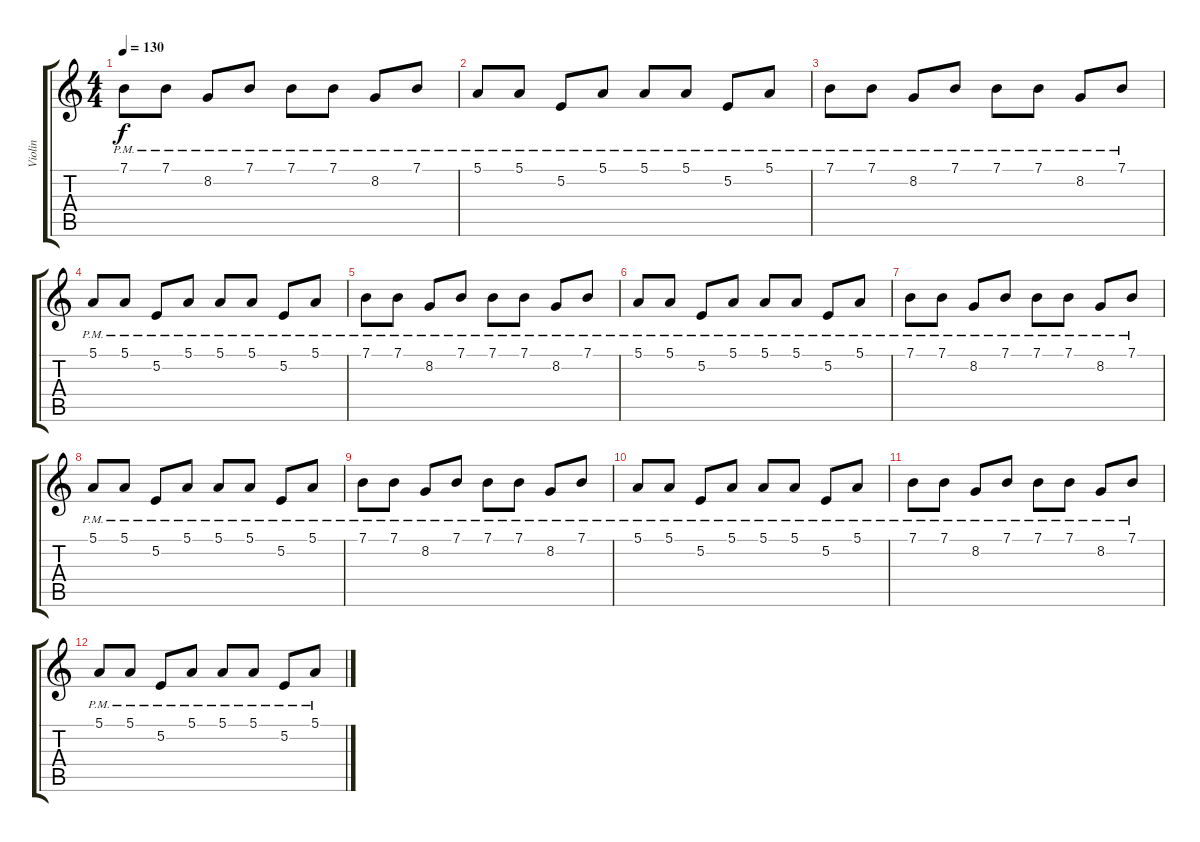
\track ("Violin" "Violin") {instrument violin}
\staff {score tabs}
\tuning (E4 B3 G3 D3 A2 E2) {hide}
\ts (4 4)
\tempo 130
\clef g2
\ks c
7.1{pm}.8{dy f} 7.1{pm}.8 8.2{pm}.8 7.1{pm}.8 7.1{pm}.8 7.1{pm}.8 8.2{pm}.8 7.1{pm}.8 |
5.1{pm}.8 5.1{pm}.8 5.2{pm}.8 5.1{pm}.8 5.1{pm}.8 5.1{pm}.8 5.2{pm}.8 5.1{pm}.8 |
7.1{pm}.8 7.1{pm}.8 8.2{pm}.8 7.1{pm}.8 7.1{pm}.8 7.1{pm}.8 8.2{pm}.8 7.1{pm}.8 |
5.1{pm}.8 5.1{pm}.8 5.2{pm}.8 5.1{pm}.8 5.1{pm}.8 5.1{pm}.8 5.2{pm}.8 5.1{pm}.8 |
7.1{pm}.8 7.1{pm}.8 8.2{pm}.8 7.1{pm}.8 7.1{pm}.8 7.1{pm}.8 8.2{pm}.8 7.1{pm}.8 |
5.1{pm}.8 5.1{pm}.8 5.2{pm}.8 5.1{pm}.8 5.1{pm}.8 5.1{pm}.8 5.2{pm}.8 5.1{pm}.8 |
7.1{pm}.8 7.1{pm}.8 8.2{pm}.8 7.1{pm}.8 7.1{pm}.8 7.1{pm}.8 8.2{pm}.8 7.1{pm}.8 |
5.1{pm}.8 5.1{pm}.8 5.2{pm}.8 5.1{pm}.8 5.1{pm}.8 5.1{pm}.8 5.2{pm}.8 5.1{pm}.8 |
7.1{pm}.8 7.1{pm}.8 8.2{pm}.8 7.1{pm}.8 7.1{pm}.8 7.1{pm}.8 8.2{pm}.8 7.1{pm}.8 |
5.1{pm}.8 5.1{pm}.8 5.2{pm}.8 5.1{pm}.8 5.1{pm}.8 5.1{pm}.8 5.2{pm}.8 5.1{pm}.8 |
7.1{pm}.8 7.1{pm}.8 8.2{pm}.8 7.1{pm}.8 7.1{pm}.8 7.1{pm}.8 8.2{pm}.8 7.1{pm}.8 |
5.1{pm}.8 5.1{pm}.8 5.2{pm}.8 5.1{pm}.8 5.1{pm}.8 5.1{pm}.8 5.2{pm}.8 5.1{pm}.8
